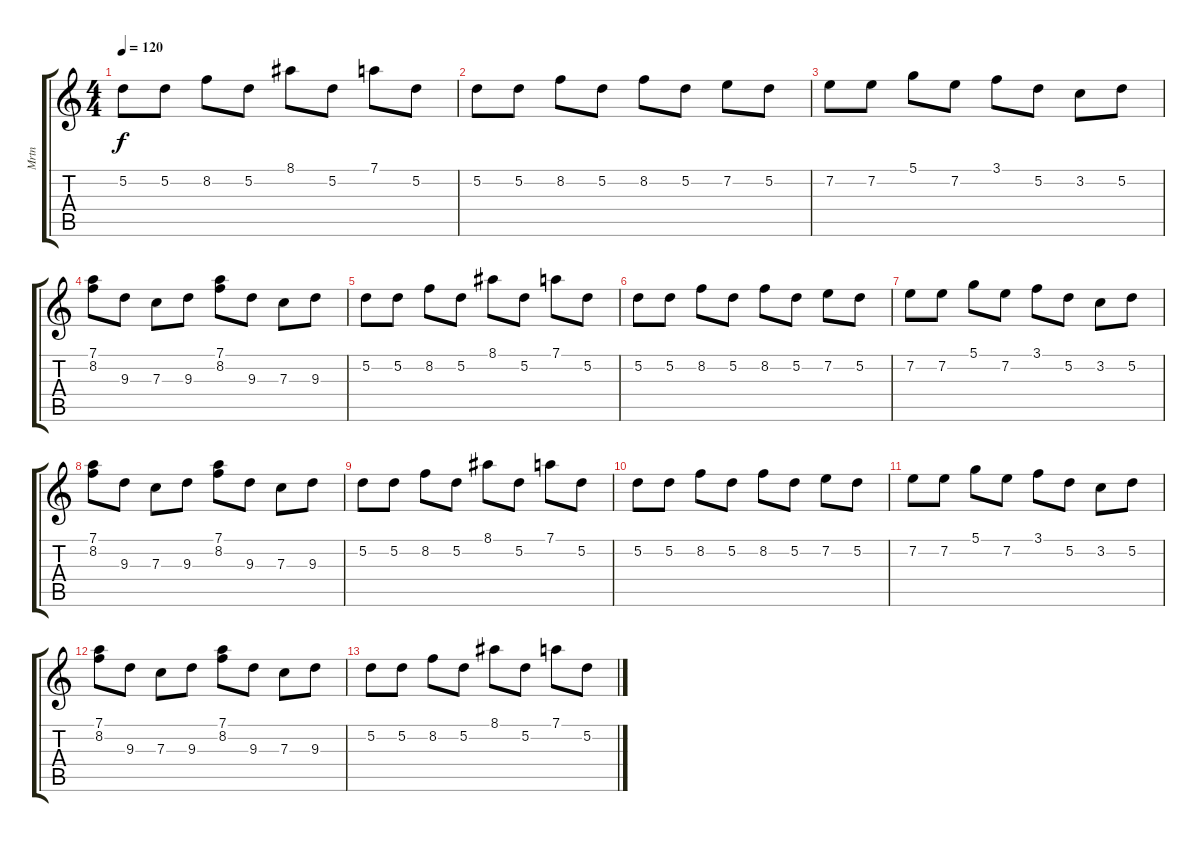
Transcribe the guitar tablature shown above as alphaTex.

\track ("Mrtn" "Mrtn") {instrument distortionguitar}
\staff {score tabs}
\tuning (D4 A3 F3 C3 G2 C2) {hide}
\ts (4 4)
\tempo 120
\clef g2
\ks c
5.2.8{dy f} 5.2.8 8.2.8 5.2.8 8.1.8 5.2.8 7.1.8 5.2.8 |
5.2.8 5.2.8 8.2.8 5.2.8 8.2.8 5.2.8 7.2.8 5.2.8 |
7.2.8 7.2.8 5.1.8 7.2.8 3.1.8 5.2.8 3.2.8 5.2.8 |
(7.1 8.2).8 9.3.8 7.3.8 9.3.8 (7.1 8.2).8 9.3.8 7.3.8 9.3.8 |
5.2.8 5.2.8 8.2.8 5.2.8 8.1.8 5.2.8 7.1.8 5.2.8 |
5.2.8 5.2.8 8.2.8 5.2.8 8.2.8 5.2.8 7.2.8 5.2.8 |
7.2.8 7.2.8 5.1.8 7.2.8 3.1.8 5.2.8 3.2.8 5.2.8 |
(7.1 8.2).8 9.3.8 7.3.8 9.3.8 (7.1 8.2).8 9.3.8 7.3.8 9.3.8 |
5.2.8 5.2.8 8.2.8 5.2.8 8.1.8 5.2.8 7.1.8 5.2.8 |
5.2.8 5.2.8 8.2.8 5.2.8 8.2.8 5.2.8 7.2.8 5.2.8 |
7.2.8 7.2.8 5.1.8 7.2.8 3.1.8 5.2.8 3.2.8 5.2.8 |
(7.1 8.2).8 9.3.8 7.3.8 9.3.8 (7.1 8.2).8 9.3.8 7.3.8 9.3.8 |
5.2.8 5.2.8 8.2.8 5.2.8 8.1.8 5.2.8 7.1.8 5.2.8
